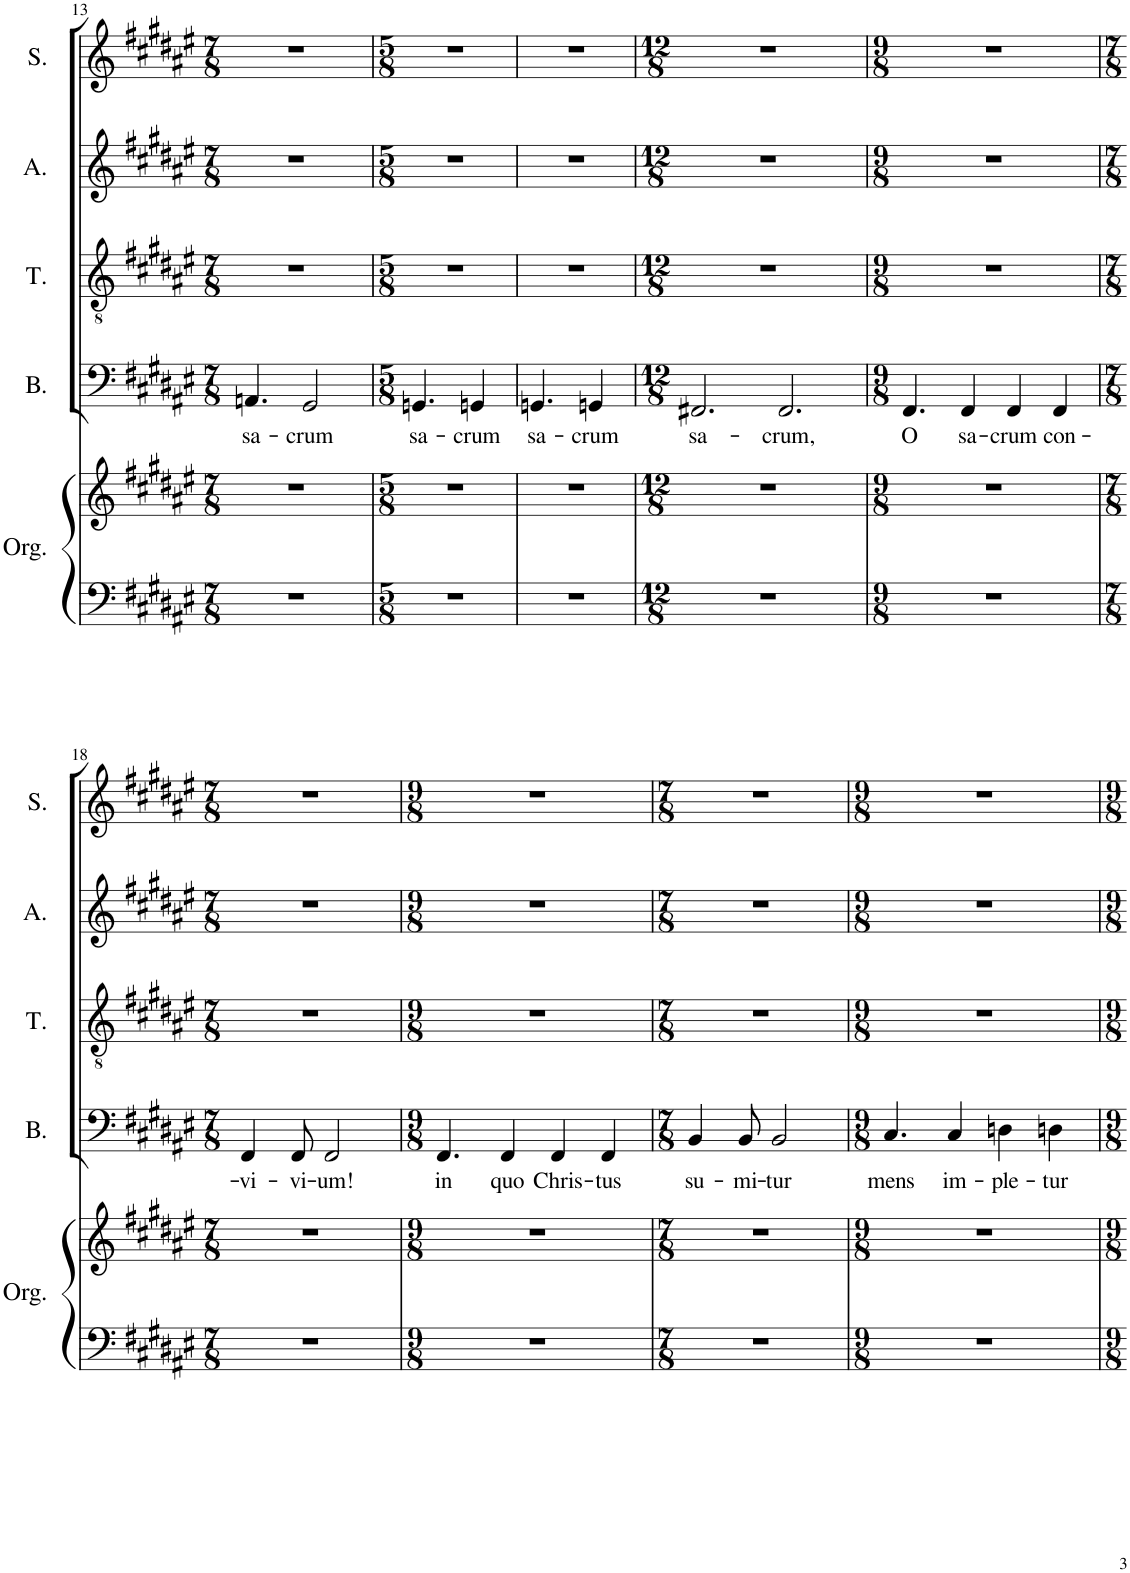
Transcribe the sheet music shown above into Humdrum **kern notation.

**kern	**kern	**kern	**text	**kern	**kern	**kern
*part5	*part5	*part4	*part4	*part3	*part2	*part1
*staff6	*staff5	*staff4	*staff4	*staff3	*staff2	*staff1
*I"Organ	*	*I"Bass	*	*I"Tenor	*I"Alto	*I"Soprano
*I'Org.	*	*I'B.	*	*I'T.	*I'A.	*I'S.
!!LO:PB:g=z
*clefF4	*clefG2	*clefF4	*	*clefGv2	*clefG2	*clefG2
*k[f#c#g#d#a#e#]	*k[f#c#g#d#a#e#]	*k[f#c#g#d#a#e#]	*	*k[f#c#g#d#a#e#]	*k[f#c#g#d#a#e#]	*k[f#c#g#d#a#e#]
*M7/8	*M7/8	*M7/8	*	*M7/8	*M7/8	*M7/8
=13	=13	=13	=13	=13	=13	=13
!	!	!	!LO:LY:b	!	!	!
2..r	2..r	4.AAn/	sa-	2..r	2..r	2..r
!	!	!	!LO:LY:b	!	!	!
.	.	2GG#/	-crum	.	.	.
=14	=14	=14	=14	=14	=14	=14
*M5/8	*M5/8	*M5/8	*	*M5/8	*M5/8	*M5/8
!	!	!	!LO:LY:b	!	!	!
8%5r	8%5r	4.GGn/	sa-	8%5r	8%5r	8%5r
!	!	!	!LO:LY:b	!	!	!
.	.	4GGn/	-crum	.	.	.
=15	=15	=15	=15	=15	=15	=15
!	!	!	!LO:LY:b	!	!	!
8%5r	8%5r	4.GGn/	sa-	8%5r	8%5r	8%5r
!	!	!	!LO:LY:b	!	!	!
.	.	4GGn/	-crum	.	.	.
=16	=16	=16	=16	=16	=16	=16
*M12/8	*M12/8	*M12/8	*	*M12/8	*M12/8	*M12/8
!	!	!	!LO:LY:b	!	!	!
1.r	1.r	2.FF#X/	sa-	1.r	1.r	1.r
!	!	!	!LO:LY:b	!	!	!
.	.	2.FF#/	-crum,	.	.	.
=17	=17	=17	=17	=17	=17	=17
*M9/8	*M9/8	*M9/8	*	*M9/8	*M9/8	*M9/8
!	!	!	!LO:LY:b	!	!	!
8%9r	8%9r	4.FF#/	O	8%9r	8%9r	8%9r
!	!	!	!LO:LY:b	!	!	!
.	.	4FF#/	sa-	.	.	.
!	!	!	!LO:LY:b	!	!	!
.	.	4FF#/	-crum	.	.	.
!	!	!	!LO:LY:b	!	!	!
.	.	4FF#/	con-	.	.	.
!!LO:LB:g=z
=18	=18	=18	=18	=18	=18	=18
*M7/8	*M7/8	*M7/8	*	*M7/8	*M7/8	*M7/8
!	!	!	!LO:LY:b	!	!	!
2..r	2..r	4FF#/	-vi-	2..r	2..r	2..r
!	!	!	!LO:LY:b	!	!	!
.	.	8FF#/	-vi-	.	.	.
!	!	!	!LO:LY:b	!	!	!
.	.	2FF#/	-um!	.	.	.
=19	=19	=19	=19	=19	=19	=19
*M9/8	*M9/8	*M9/8	*	*M9/8	*M9/8	*M9/8
!	!	!	!LO:LY:b	!	!	!
8%9r	8%9r	4.FF#/	in	8%9r	8%9r	8%9r
!	!	!	!LO:LY:b	!	!	!
.	.	4FF#/	quo	.	.	.
!	!	!	!LO:LY:b	!	!	!
.	.	4FF#/	Chris-	.	.	.
!	!	!	!LO:LY:b	!	!	!
.	.	4FF#/	-tus	.	.	.
=20	=20	=20	=20	=20	=20	=20
*M7/8	*M7/8	*M7/8	*	*M7/8	*M7/8	*M7/8
!	!	!	!LO:LY:b	!	!	!
2..r	2..r	4BB/	su-	2..r	2..r	2..r
!	!	!	!LO:LY:b	!	!	!
.	.	8BB/	-mi-	.	.	.
!	!	!	!LO:LY:b	!	!	!
.	.	2BB/	-tur	.	.	.
=21	=21	=21	=21	=21	=21	=21
*M9/8	*M9/8	*M9/8	*	*M9/8	*M9/8	*M9/8
!	!	!	!LO:LY:b	!	!	!
8%9r	8%9r	4.C#/	mens	8%9r	8%9r	8%9r
!	!	!	!LO:LY:b	!	!	!
.	.	4C#/	im-	.	.	.
!	!	!	!LO:LY:b	!	!	!
.	.	4Dn\	-ple-	.	.	.
!	!	!	!LO:LY:b	!	!	!
.	.	4Dn\	-tur	.	.	.
=	=	=	=	=	=	=
*-	*-	*-	*-	*-	*-	*-
